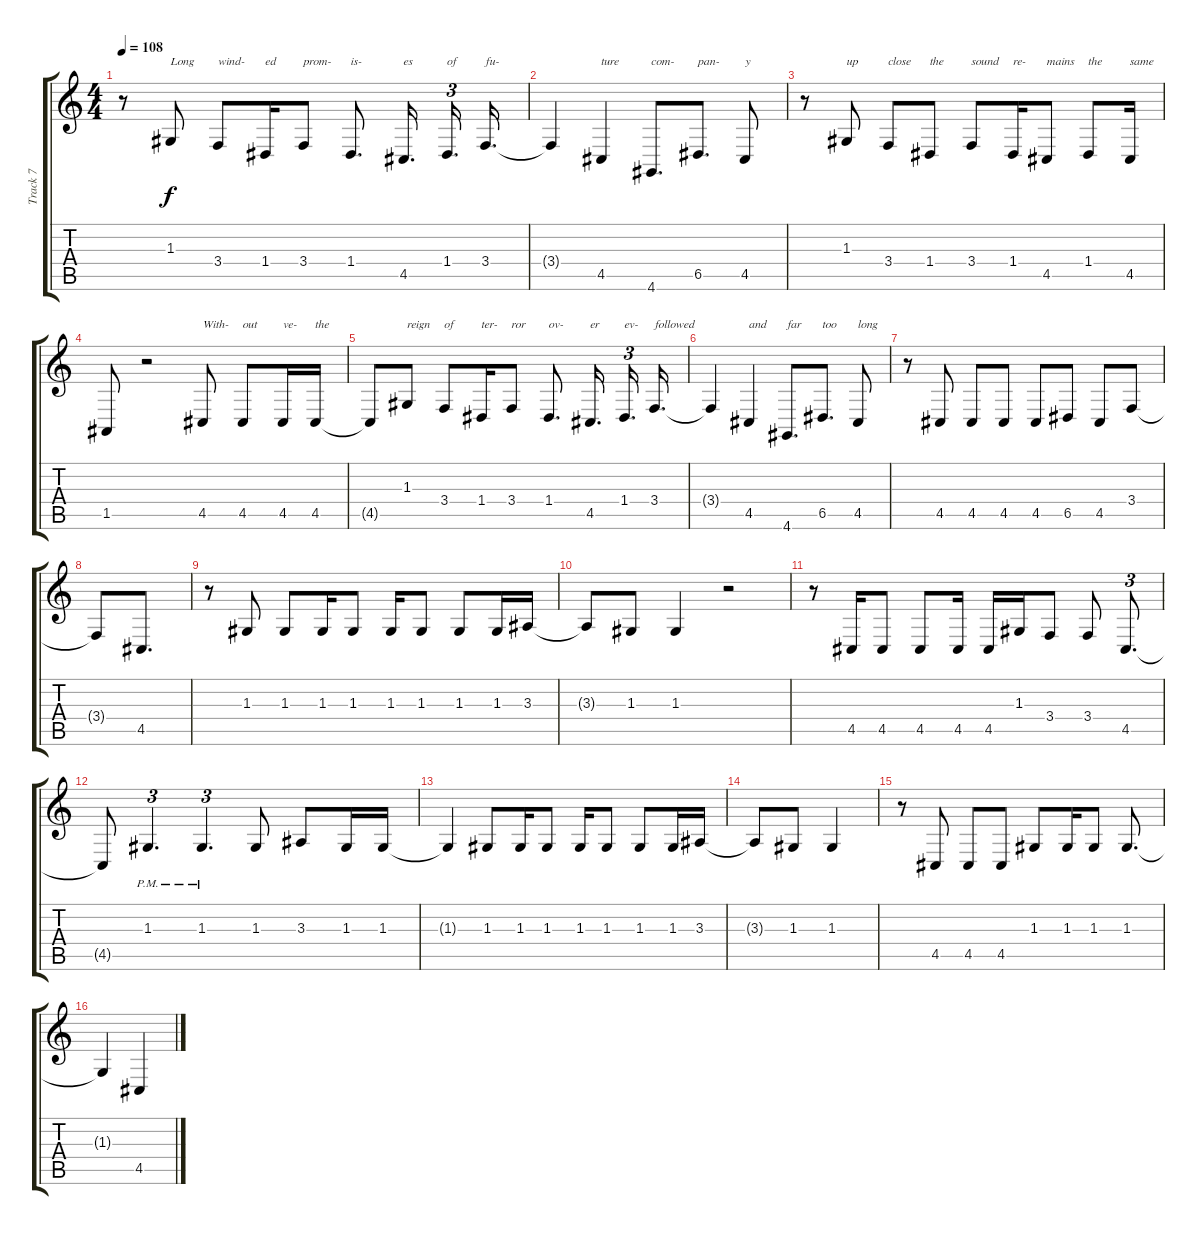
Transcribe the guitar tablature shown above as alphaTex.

\track ("Track 7" "Track 7") {instrument lead2sawtooth}
\staff {score tabs}
\tuning (E4 B3 G3 D3 A2 E2) {hide}
\ts (4 4)
\tempo 108
\clef g2
\ks c
r.8{dy f balance 0} 1.3.8{txt "Long" volume 10} 3.4.8{txt "wind-"} 1.4.16{txt "ed"} 3.4.8{txt "prom-"} 1.4.8{d txt "is-"} 4.5.16{d txt "es" beam splitsecondary} 1.4.16{d tu (3 2) txt "of"} 3.4.16{d txt "fu-"} |
3.4{t}.4 4.5.4{txt "ture"} 4.6.8{d txt "com-"} 6.5.8{d txt "pan-"} 4.5.8{txt "y"} |
r.8 1.3.8{txt "up"} 3.4.8{txt "close"} 1.4.8{txt "the "} 3.4.8{txt "sound"} 1.4.16{txt "re-"} 4.5.8{txt "mains"} 1.4.8{txt "the"} 4.5.16{txt "same"} |
1.5.8 r.2 4.5.8{txt "With-"} 4.5.8{txt "out"} 4.5.16{txt "ve-"} 4.5.16{txt "the"} |
4.5{t}.8 1.3.8{txt "reign"} 3.4.8{txt "of"} 1.4.16{txt "ter-"} 3.4.8{txt "ror"} 1.4.8{d txt "ov-"} 4.5.16{d txt "er" beam splitsecondary} 1.4.16{d tu (3 2) txt "ev-"} 3.4.16{d txt "followed"} |
3.4{t}.4 4.5.4{txt "and"} 4.6.8{d txt "far"} 6.5.8{d txt "too"} 4.5.8{txt "long"} |
r.8 4.5.8 4.5.8 4.5.8 4.5.8 6.5.8 4.5.8 3.4.8 |
3.4{t}.8 4.5.8{d} |
r.8{balance 8} 1.3.8 1.3.8 1.3.16 1.3.8 1.3.16 1.3.8 1.3.8 1.3.16 3.3.16 |
3.3{t}.8 1.3.8 1.3.4 r.2 |
r.8 4.5.16 4.5.8 4.5.8 4.5.16 4.5.16 1.3.16 3.4.8 3.4.8 4.5.8{d tu (3 2)} |
4.5{t}.8 1.3{pm}.4{d tu (3 2)} 1.3{pm}.4{d tu (3 2)} 1.3.8 3.3.8 1.3.16 1.3.16 |
1.3{t}.4 1.3.8 1.3.16 1.3.8 1.3.16 1.3.8 1.3.8 1.3.16 3.3.16 |
3.3{t}.8 1.3.8 1.3.4 |
r.8 4.5.8 4.5.8 4.5.8 1.3.8 1.3.16 1.3.8 1.3.8{d} |
1.3{t}.4 4.5.4
